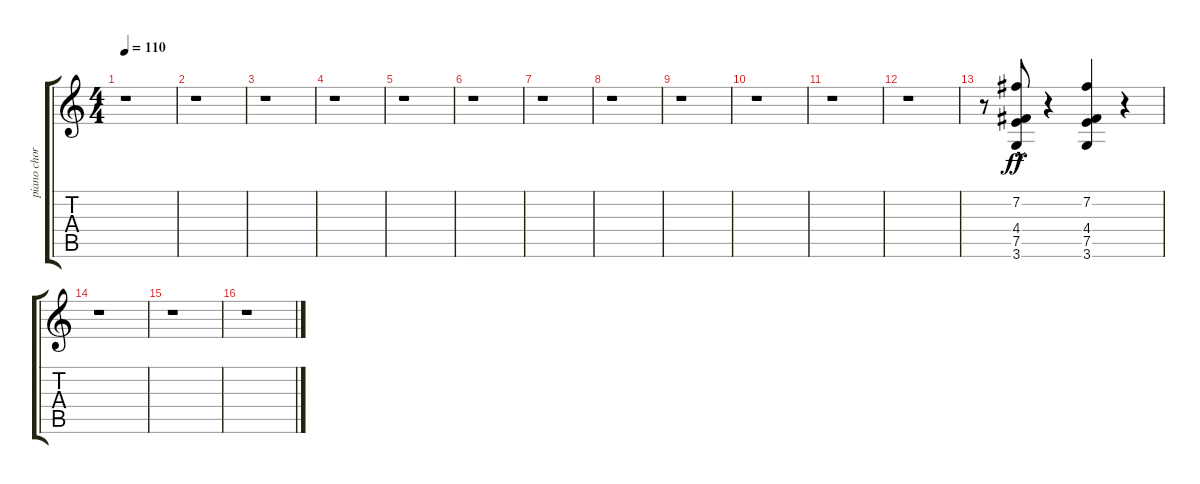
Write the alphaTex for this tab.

\track ("piano chorus 2" "piano chor") {instrument distortionguitar}
\staff {score tabs}
\tuning (E4 B3 G3 D3 A2 E2) {hide}
\ts (4 4)
\tempo 110
\clef g2
\ks c
r.1{dy ff} |
r.1 |
r.1 |
r.1 |
r.1 |
r.1 |
r.1 |
r.1 |
r.1 |
r.1 |
r.1 |
r.1 |
r.8 (7.2 4.4{hac} 7.5{hac} 3.6{hac}).8 r.4 (7.2 4.4 7.5 3.6).4 r.4 |
r.1 |
r.1 |
r.1
